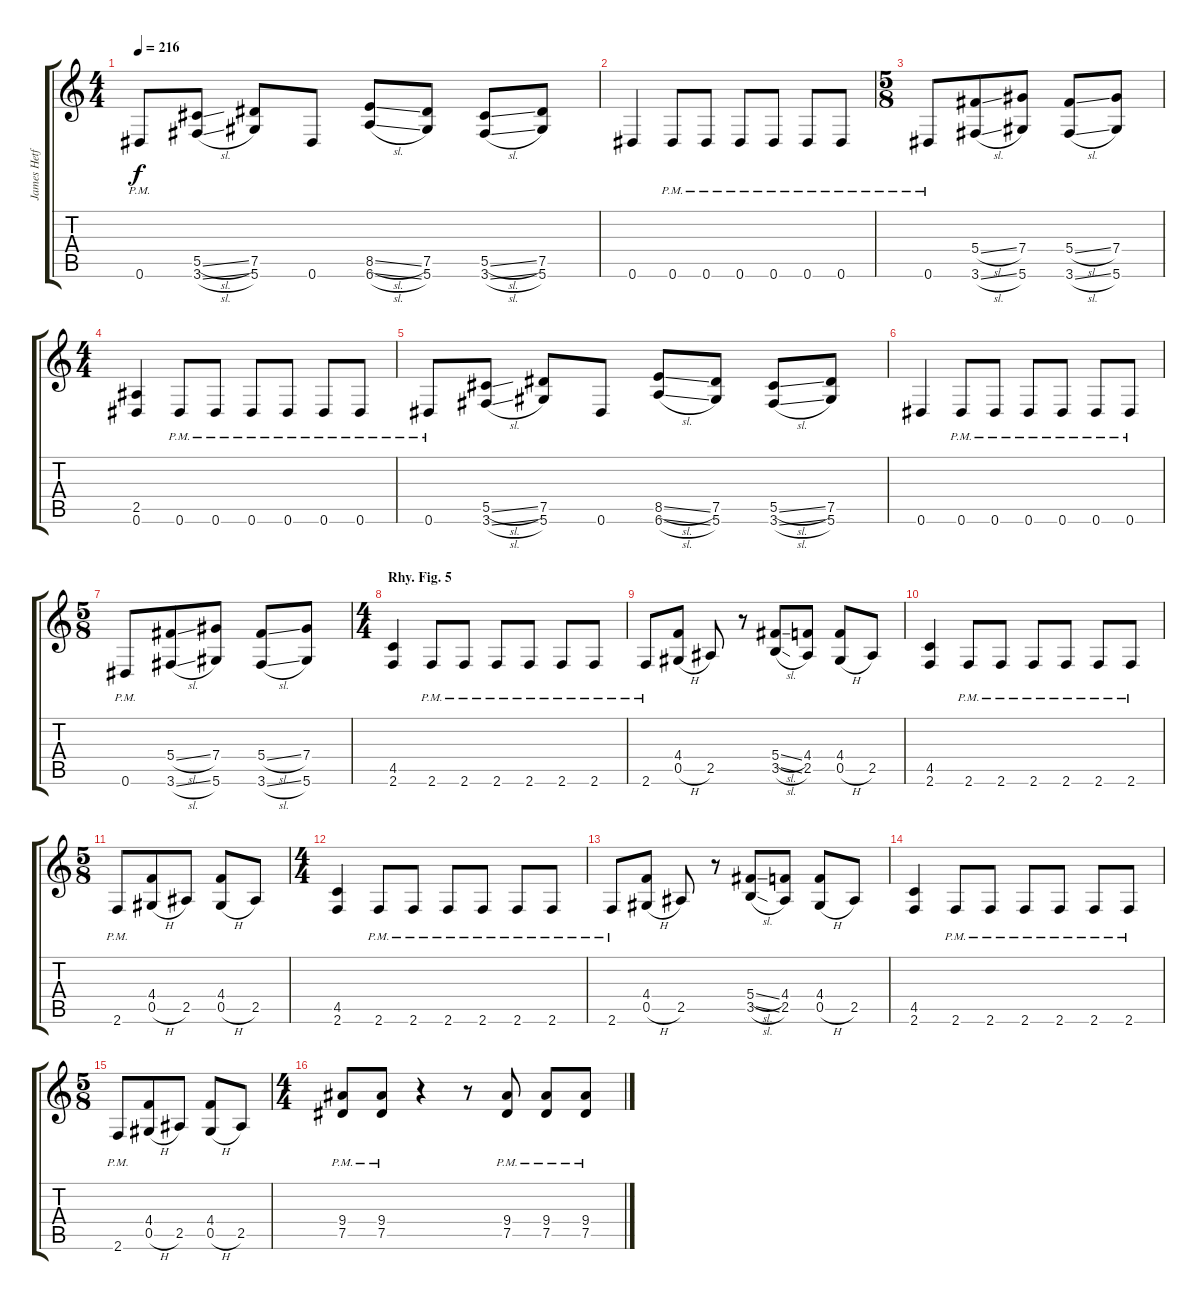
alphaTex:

\track ("James Hetfield (Distortion Guitar)" "James Hetf") {instrument distortionguitar}
\staff {score tabs}
\tuning (Eb4 Bb3 Gb3 Db3 Ab2 Eb2) {hide}
\ts (4 4)
\tempo 216
\clef g2
\ks c
0.6{pm}.8{dy f} (5.5{sl} 3.6{sl}).8 (7.5 5.6).8 0.6.8 (8.5{sl} 6.6{sl}).8 (7.5 5.6).8 (5.5{sl} 3.6{sl}).8 (7.5 5.6).8 |
0.6.4 0.6{pm}.8 0.6{pm}.8 0.6{pm}.8 0.6{pm}.8 0.6{pm}.8 0.6{pm}.8 |
\ts (5 8)
0.6{pm}.8 (5.4{sl} 3.6{sl}).8 (7.4 5.6).8 (5.4{sl} 3.6{sl}).8 (7.4 5.6).8 |
\ts (4 4)
(2.5 0.6).4 0.6{pm}.8 0.6{pm}.8 0.6{pm}.8 0.6{pm}.8 0.6{pm}.8 0.6{pm}.8 |
0.6{pm}.8 (5.5{sl} 3.6{sl}).8 (7.5 5.6).8 0.6.8 (8.5{sl} 6.6{sl}).8 (7.5 5.6).8 (5.5{sl} 3.6{sl}).8 (7.5 5.6).8 |
0.6.4 0.6{pm}.8 0.6{pm}.8 0.6{pm}.8 0.6{pm}.8 0.6{pm}.8 0.6{pm}.8 |
\ts (5 8)
0.6{pm}.8 (5.4{sl} 3.6{sl}).8 (7.4 5.6).8 (5.4{sl} 3.6{sl}).8 (7.4 5.6).8 |
\ts (4 4)
\section ("" "Rhy. Fig. 5")
(4.5 2.6).4 2.6{pm}.8 2.6{pm}.8 2.6{pm}.8 2.6{pm}.8 2.6{pm}.8 2.6{pm}.8 |
2.6{pm}.8 (4.4 0.5{h}).8 2.5.8 r.8 (5.4{sl} 3.5{sl}).8 (4.4 2.5).8 (4.4 0.5{h}).8 2.5.8 |
(4.5 2.6).4 2.6{pm}.8 2.6{pm}.8 2.6{pm}.8 2.6{pm}.8 2.6{pm}.8 2.6{pm}.8 |
\ts (5 8)
2.6{pm}.8 (4.4 0.5{h}).8 2.5.8 (4.4 0.5{h}).8 2.5.8 |
\ts (4 4)
(4.5 2.6).4 2.6{pm}.8 2.6{pm}.8 2.6{pm}.8 2.6{pm}.8 2.6{pm}.8 2.6{pm}.8 |
2.6{pm}.8 (4.4 0.5{h}).8 2.5.8 r.8 (5.4{sl} 3.5{sl}).8 (4.4 2.5).8 (4.4 0.5{h}).8 2.5.8 |
(4.5 2.6).4 2.6{pm}.8 2.6{pm}.8 2.6{pm}.8 2.6{pm}.8 2.6{pm}.8 2.6{pm}.8 |
\ts (5 8)
2.6{pm}.8 (4.4 0.5{h}).8 2.5.8 (4.4 0.5{h}).8 2.5.8 |
\ts (4 4)
(9.4{pm} 7.5{pm}).8 (9.4{pm} 7.5{pm}).8 r.4 r.8 (9.4{pm} 7.5{pm}).8 (9.4{pm} 7.5{pm}).8 (9.4{pm} 7.5{pm}).8
